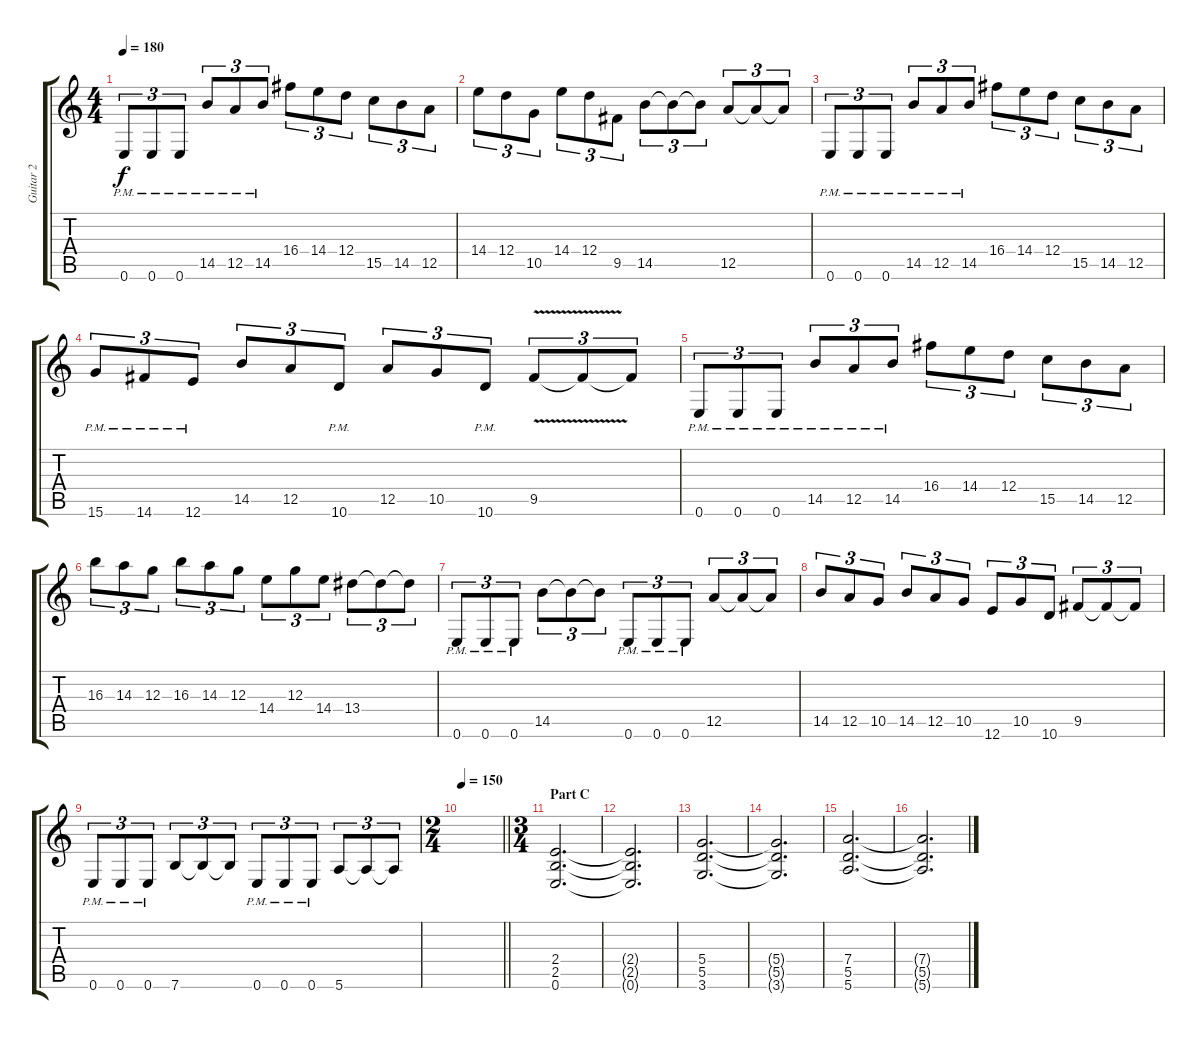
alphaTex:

\track ("Guitar 2" "Guitar 2") {instrument distortionguitar}
\staff {score tabs}
\tuning (E4 B3 G3 D3 A2 E2) {hide}
\ts (4 4)
\tempo 180
\clef g2
\ks c
0.6{pm}.8{tu (3 2) dy f} 0.6{pm}.8{tu (3 2)} 0.6{pm}.8{tu (3 2)} 14.5{pm}.8{tu (3 2)} 12.5{pm}.8{tu (3 2)} 14.5{pm}.8{tu (3 2)} 16.4.8{tu (3 2)} 14.4.8{tu (3 2)} 12.4.8{tu (3 2)} 15.5.8{tu (3 2)} 14.5.8{tu (3 2)} 12.5.8{tu (3 2)} |
14.4.8{tu (3 2)} 12.4.8{tu (3 2)} 10.5.8{tu (3 2)} 14.4.8{tu (3 2)} 12.4.8{tu (3 2)} 9.5.8{tu (3 2)} 14.5.8{tu (3 2)} 14.5{t}.8{tu (3 2)} 14.5{t}.8{tu (3 2)} 12.5.8{tu (3 2)} 12.5{t}.8{tu (3 2)} 12.5{t}.8{tu (3 2)} |
0.6{pm}.8{tu (3 2)} 0.6{pm}.8{tu (3 2)} 0.6{pm}.8{tu (3 2)} 14.5{pm}.8{tu (3 2)} 12.5{pm}.8{tu (3 2)} 14.5{pm}.8{tu (3 2)} 16.4.8{tu (3 2)} 14.4.8{tu (3 2)} 12.4.8{tu (3 2)} 15.5.8{tu (3 2)} 14.5.8{tu (3 2)} 12.5.8{tu (3 2)} |
15.6{pm}.8{tu (3 2)} 14.6{pm}.8{tu (3 2)} 12.6{pm}.8{tu (3 2)} 14.5.8{tu (3 2)} 12.5.8{tu (3 2)} 10.6{pm}.8{tu (3 2)} 12.5.8{tu (3 2)} 10.5.8{tu (3 2)} 10.6{pm}.8{tu (3 2)} 9.5{v}.8{tu (3 2)} 9.5{t}.8{tu (3 2)} 9.5{t}.8{tu (3 2)} |
0.6{pm}.8{tu (3 2)} 0.6{pm}.8{tu (3 2)} 0.6{pm}.8{tu (3 2)} 14.5{pm}.8{tu (3 2)} 12.5{pm}.8{tu (3 2)} 14.5{pm}.8{tu (3 2)} 16.4.8{tu (3 2)} 14.4.8{tu (3 2)} 12.4.8{tu (3 2)} 15.5.8{tu (3 2)} 14.5.8{tu (3 2)} 12.5.8{tu (3 2)} |
16.3.8{tu (3 2)} 14.3.8{tu (3 2)} 12.3.8{tu (3 2)} 16.3.8{tu (3 2)} 14.3.8{tu (3 2)} 12.3.8{tu (3 2)} 14.4.8{tu (3 2)} 12.3.8{tu (3 2)} 14.4.8{tu (3 2)} 13.4.8{tu (3 2)} 13.4{t}.8{tu (3 2)} 13.4{t}.8{tu (3 2)} |
0.6{pm}.8{tu (3 2)} 0.6{pm}.8{tu (3 2)} 0.6{pm}.8{tu (3 2)} 14.5.8{tu (3 2)} 14.5{t}.8{tu (3 2)} 14.5{t}.8{tu (3 2)} 0.6{pm}.8{tu (3 2)} 0.6{pm}.8{tu (3 2)} 0.6{pm}.8{tu (3 2)} 12.5.8{tu (3 2)} 12.5{t}.8{tu (3 2)} 12.5{t}.8{tu (3 2)} |
14.5.8{tu (3 2)} 12.5.8{tu (3 2)} 10.5.8{tu (3 2)} 14.5.8{tu (3 2)} 12.5.8{tu (3 2)} 10.5.8{tu (3 2)} 12.6.8{tu (3 2)} 10.5.8{tu (3 2)} 10.6.8{tu (3 2)} 9.5.8{tu (3 2)} 9.5{t}.8{tu (3 2)} 9.5{t}.8{tu (3 2)} |
0.6{pm}.8{tu (3 2)} 0.6{pm}.8{tu (3 2)} 0.6{pm}.8{tu (3 2)} 7.6.8{tu (3 2)} 7.6{t}.8{tu (3 2)} 7.6{t}.8{tu (3 2)} 0.6{pm}.8{tu (3 2)} 0.6{pm}.8{tu (3 2)} 0.6{pm}.8{tu (3 2)} 5.6.8{tu (3 2)} 5.6{t}.8{tu (3 2)} 5.6{t}.8{tu (3 2)} |
\ts (2 4)
\tempo 150
\barLineRight lightlight
|
\ts (3 4)
\section ("" "Part C")
(2.4 2.5 0.6).2{d} |
(2.4{t} 2.5{t} 0.6{t}).2{d} |
(5.4 5.5 3.6).2{d} |
(5.4{t} 5.5{t} 3.6{t}).2{d} |
(7.4 5.5 5.6).2{d} |
(7.4{t} 5.5{t} 5.6{t}).2{d}
